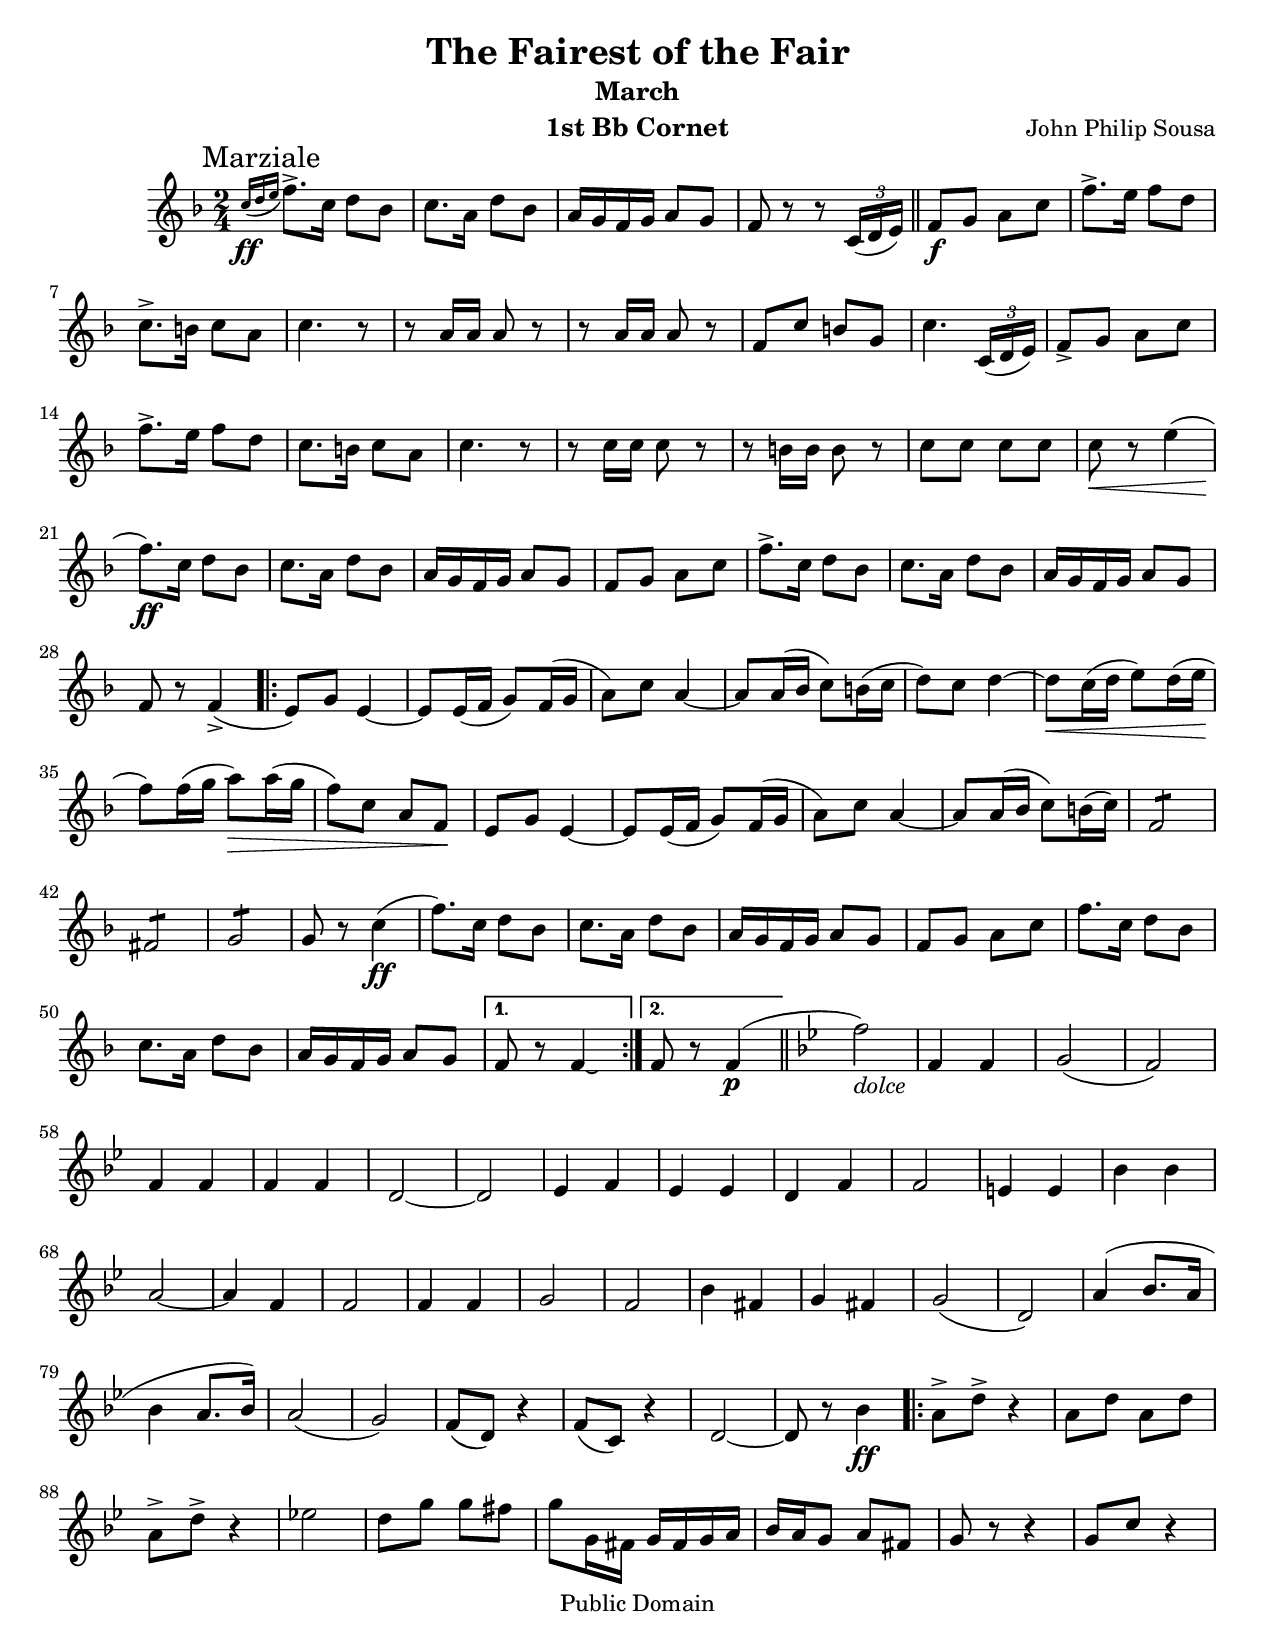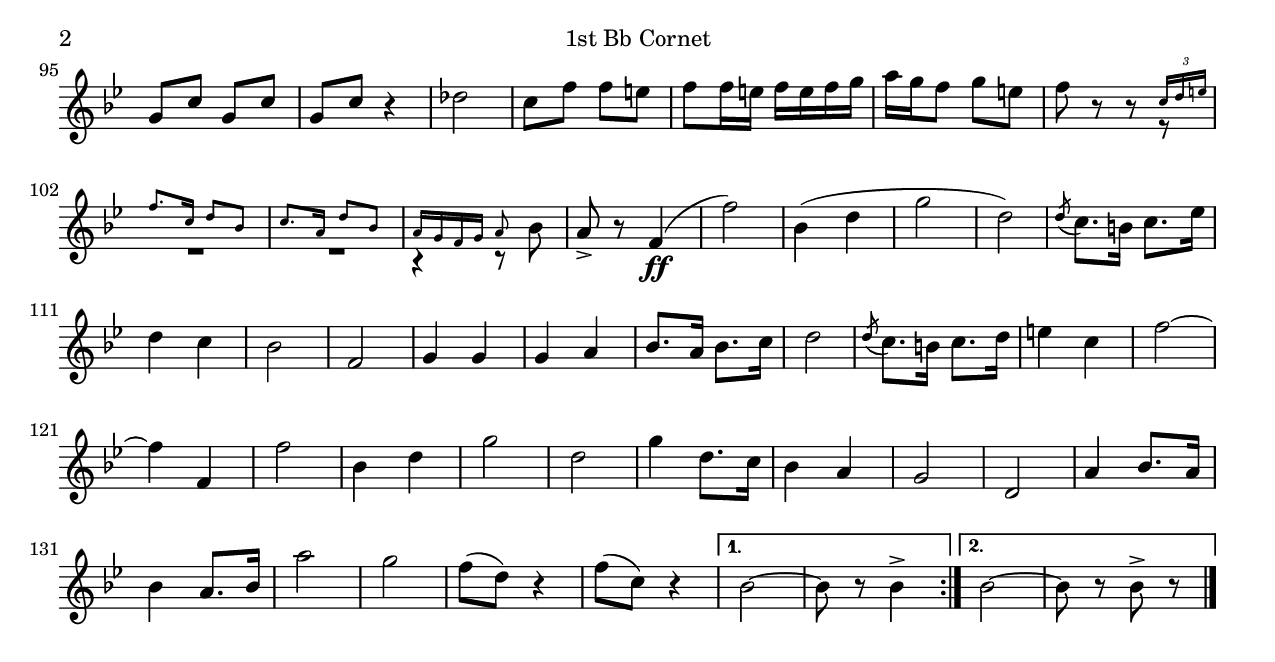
\version "2.16.2"
\include "JPSFotF.ly"

\paper {
  #(set-paper-size "letter")
}

\header {
  instrument = "1st Bb Cornet"
}

\score {
  \new Staff { 
    \set Staff.midiInstrument = "trumpet"
    \override Score.RehearsalMark #'break-align-symbol = #'time-signature
    \mark "Marziale"
    \cornetInBbOne
  }
  
  \layout {}
  \midi {
    \tempo 4 = 120
  }
}

